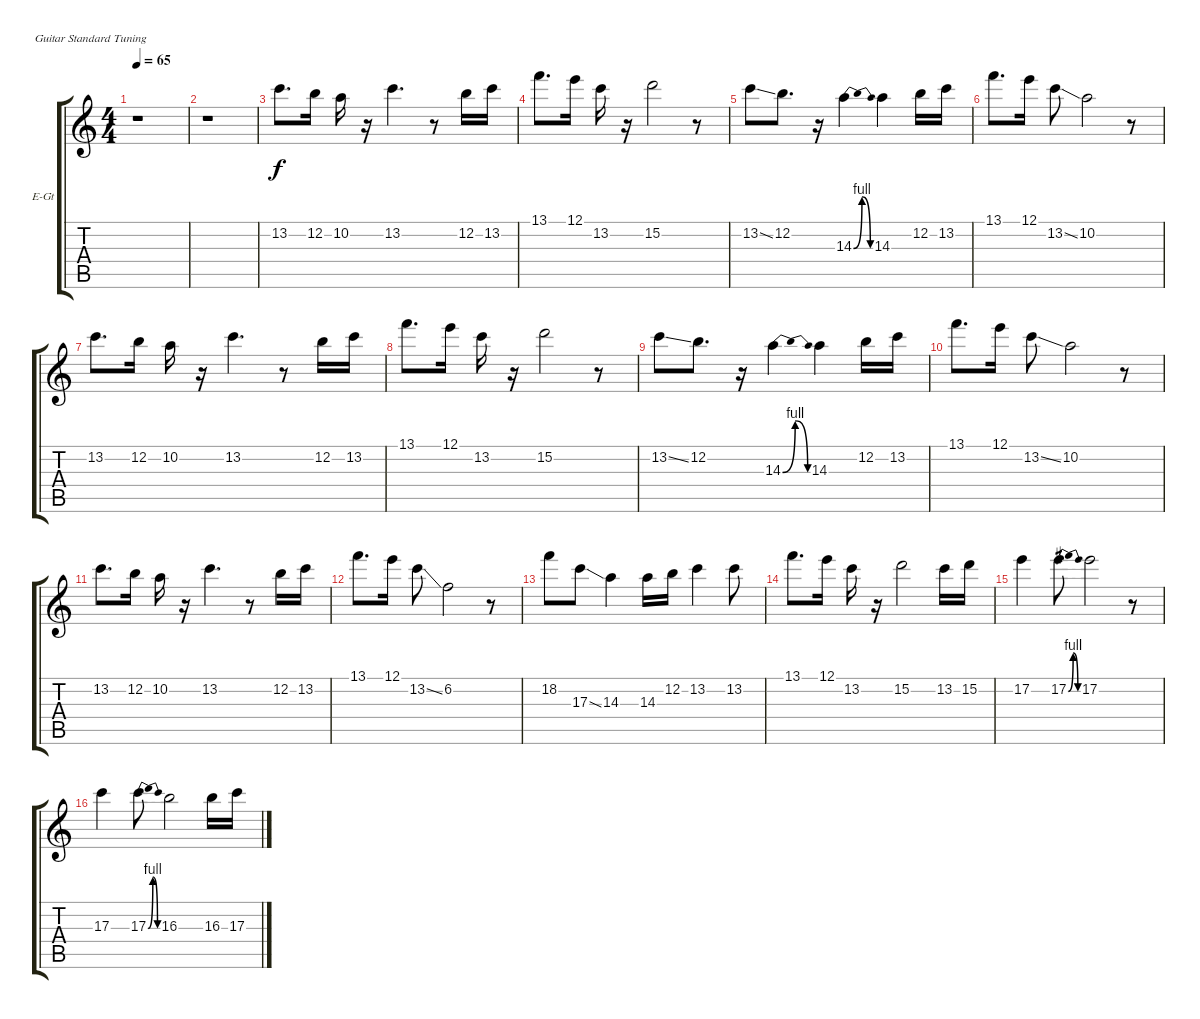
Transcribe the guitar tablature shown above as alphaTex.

\bracketExtendMode groupsimilarinstruments
\firstSystemTrackNameOrientation horizontal
\otherSystemsTrackNameOrientation horizontal
\track ("Guitar 2" "E-Gt") {instrument overdrivenguitar}
\staff {score tabs}
\tuning (E4 B3 G3 D3 A2 E2)
\ts (4 4)
\tempo 65
\clef g2
\ks c
r.1{dy f instrument overdrivenguitar} |
r.1 |
13.2.8{d} 12.2.16 10.2.16 r.16 13.2.4{d} r.8 12.2.16 13.2.16 |
13.1.8{d} 12.1.16 13.2.16 r.16 15.2.2 r.8 |
13.2{ss}.8 12.2.8{d} r.16 14.3{be (bendrelease 0 0 30 4 30 4 60 0)}.4 14.3.4 12.2.16 13.2.16 |
13.1.8{d} 12.1.16 13.2{ss}.8 10.2.2 r.8 |
13.2.8{d} 12.2.16 10.2.16 r.16 13.2.4{d} r.8 12.2.16 13.2.16 |
13.1.8{d} 12.1.16 13.2.16 r.16 15.2.2 r.8 |
13.2{ss}.8 12.2.8{d} r.16 14.3{be (bendrelease 0 0 30 4 30 4 60 0)}.4 14.3.4 12.2.16 13.2.16 |
13.1.8{d} 12.1.16 13.2{ss}.8 10.2.2 r.8 |
13.2.8{d} 12.2.16 10.2.16 r.16 13.2.4{d} r.8 12.2.16 13.2.16 |
13.1.8{d} 12.1.16 13.2{ss}.8 6.2.2 r.8 |
18.2.8 17.3{ss}.8 14.3.4 14.3.16 12.2.16 13.2.4 13.2.8 |
13.1.8{d} 12.1.16 13.2.16 r.16 15.2.2 13.2.16 15.2.16 |
17.2.4 17.2{be (bendrelease 0 0 30 4 30 4 60 0)}.8 17.2.2 r.8 |
17.3.4 17.3{be (bendrelease 0 0 30 4 30 4 60 0)}.8 16.3.2 16.3.16 17.3.16
